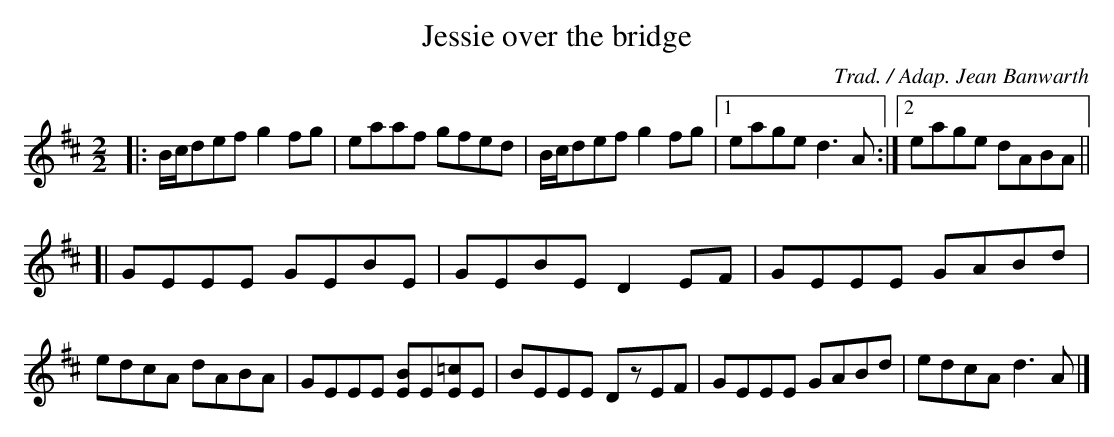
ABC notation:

X:1
T:Jessie over the bridge
C:Trad. / Adap. Jean Banwarth
M:2/2
L:1/8
K:D
|: B/c/def g2fg | eaaf gfed | B/c/def g2fg |1 eage d3A :|2 eage dABA ||
[| GEEE GEBE | GEBE D2EF | GEEE GABd | edcA dABA \
| GEEE [BE]E[=cE]E | BEEE DzEF | GEEE GABd | edcA d3A |]
